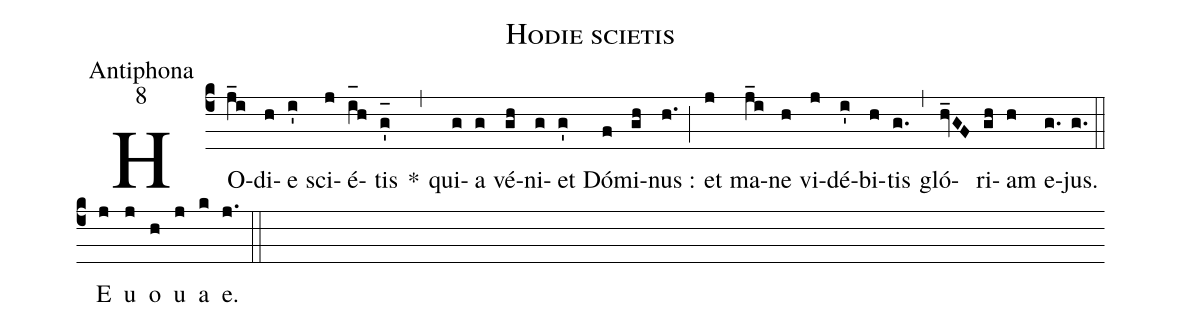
name:Hodie scietis;
office-part:Antiphona;
mode:8;
%%
(c4) HO(j_i)di(h)e(i') sci(j)é(i_[oh:h]h)tis(g'_[oh:h]) *(,) qui(g)a(g) vé(gh)ni(g)et(g') Dó(f)mi(gh)nus :(h.) (;) et(j) ma(j_i)ne(h) vi(j)dé(i')bi(h)tis(g.) (,) gló(hv_GF)ri(gh)am(h) e(g.)jus.(g.) (::) <eu>E(j) u(j) o(h) u(j) a(k) e.</eu>(j.) (::)
